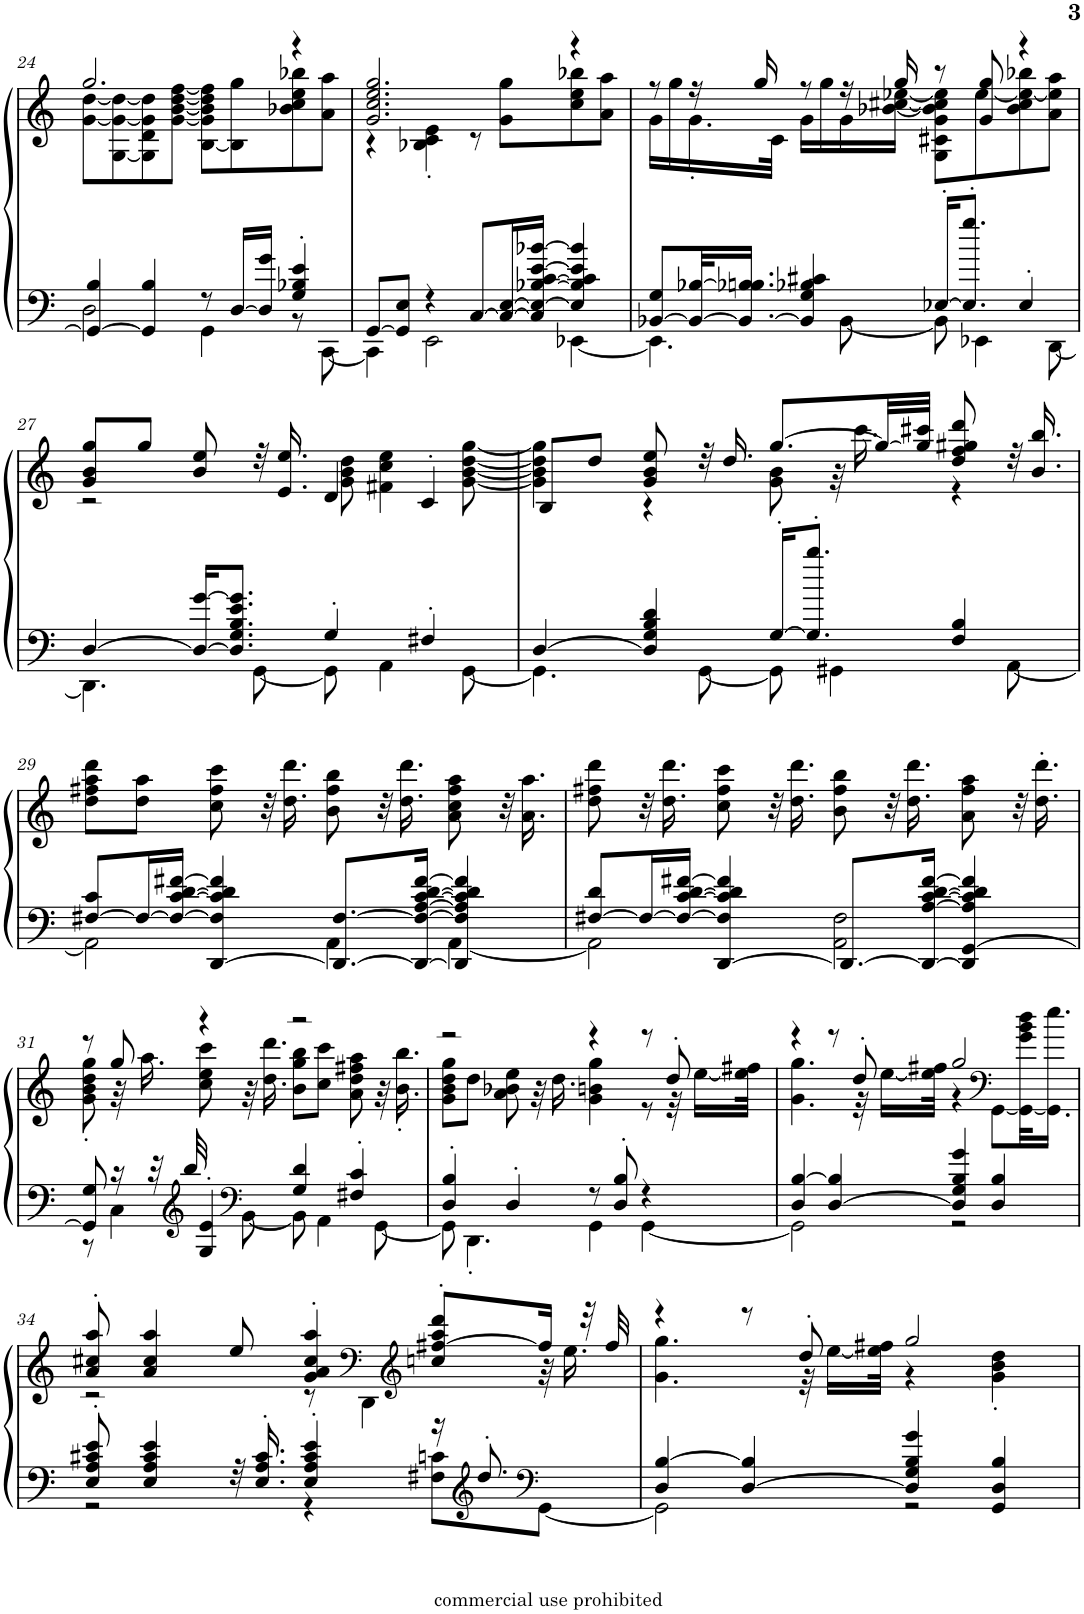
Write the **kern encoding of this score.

**kern	**kern
*part1	*part1
*staff2	*staff1
*I"Piano, Railroad Blues - QRS Word Roll #1141	*
*I'Pno.	*
!!LO:PB:g=z
*clefF4	*clefG2
*k[]	*k[]
*M4/4	*M4/4
=24	=24
*^	*^
4GG/_ 4B/	2D\	2.gg/	[8g\ [8dd\L
.	.	.	[8G\ 8g\_ 8dd\_
4GG/] 4B/	.	.	8G\] 8d\ 8g\] 8dd\]
.	.	.	[8g\ [8b\ [8dd\ [8ff\J
8r	4GG\	.	[8B\ 8g\] 8b\] 8dd\] 8ff\]L
[16D/LL	.	.	8B\] 8gg\
16D/] 16g/JJ	.	.	.
4G/' 4B-X/' 4e/'	8r	4r	8b-X\ 8cc\ 8ee\ 8bb-X\
.	[8CC\	.	8a\ 8aa\J
=25	=25	=25	=25
[8GG/L	4CC\]	2.g/ 2.cc/ 2.ee/ 2.gg/	4r
8GG/] 8E/J	.	.	.
4r	2EE\	.	4B-X\' 4c\' 4e\'
[8C/L	.	.	8r
16C/_ [16E/L	.	.	8g\ 8gg\L
16C/] 16E/_ [16B-X/ [16c/ [16e/ [16b-X/JJ	.	.	.
4E/] 4B-/] 4c/] 4e/] 4b-/]	[4EE-X\	4r	8cc\ 8ee\ 8bb-X\
.	.	.	8a\ 8aa\J
=26	=26	=26	=26
[8BB-X/ 8G/L	4.EE-\]	8r	16g\LL
.	.	.	16gg\
32BB-/_ [32B-X/KL	.	16r	16.g'\
16.BB-/_ 16.B-X/] 16.Bn/JJ	.	.	.
.	.	16gg/	.
.	.	.	32c\JJk
4BB-/] 4G/ 4B-X/ 4c#X/	.	8r	16g\LL
.	.	.	16gg\
.	[8BB-\	16r	16g\
.	.	16gg/	[16b-X\ [16cc#X\ [16ee-X\JJ
[16E-X'/KL	8BB-\]	8r	8G\ 8c#X\ 8g\ 8b-\] 8cc#\] 8ee-\]L
8.E-/]' 8.gg/'J	.	.	.
.	4EE-X\	8g/ 8gg/	[8ee-\
4E-'/	.	4r	8b-\ 8cc#\ 8ee-\_ 8bb-X\
.	[8DD\	.	8a\ 8ee-\] 8aa\J
!!LO:LB:g=z	!!
=27	=27	=27	=27
[4D/	4.DD\]	8g/ 8b/ 8gg/L	2r
.	.	8gg/J	.
16D/_ [16g/KL	.	8b/ 8ee/	.
8.D/] 8.G/ 8.B/ 8.e/ 8.g/]J	.	.	.
.	[8GG\	32r	.
.	.	16.e/ 16.ee/	.
4G'/	8GG\]	4d/	8g\ 8b\ 8dd\
.	4AA\	.	4f#X\ 4cc\ 4ee\
4F#X'/	.	4c'/	.
.	[8GG\	.	[8g\ [8b\ [8dd\ [8gg\
=28	=28	=28	=28
[4D/	4.GG\]	8B/L	4g\] 4b\] 4dd\] 4gg\]
.	.	8dd/J	.
4D/] 4G/ 4B/ 4d/	.	8g/ 8b/ 8ee/	4r
.	[8GG\	32r	.
.	.	16.dd/	.
[16G'/KL	8GG\]	[8.gg/L	8g\ 8b\
8.G/]' 8.bb/'J	.	.	.
.	4GG#X\	.	32r
.	.	.	16.ccc\
.	.	32gg/LL_	.
.	.	32gg/] 32ccc#X/JJJ	.
4F/ 4B/	.	8dd/ 8ff/ 8gg#X/ 8ddd/	4r
.	[8AA\	32r	.
.	.	16.b/ 16.bb/	.
*	*	*v	*v
!!LO:LB:g=z
=29	=29	=29
[8F#X/ 8c/L	2AA\]	8dd\ 8ff#X\ 8aa\ 8ddd\L
16F#/L_	.	8dd\ 8aa\J
16F#/_ [16c/ [16d/ [16f#X/JJ	.	.
[4DD/ 4F#/] 4c/] 4d/] 4f#/]	.	8cc\ 8ff#\ 8ccc\
.	.	32r
.	.	16.dd\ 16.ddd\
8.DD/_ [8.F#/L	4AA\	8b\ 8ff#\ 8bb\
.	.	32r
.	.	16.dd\ 16.ddd\
16DD/_ 16F#/_ [16A/ [16c/ [16d/ [16f#/Jk	.	.
4DD/] 4F#/] 4A/] 4c/] 4d/] 4f#/]	[4AA\	8a\ 8cc\ 8ff#\ 8aa\
.	.	32r
.	.	16.a\ 16.aa\
=30	=30	=30
[8F#X/ 8d/L	2AA\]	8dd\ 8ff#X\ 8ddd\
16F#/L_	.	32r
.	.	16.dd\ 16.ddd\
16F#/_ [16c/ [16d/ [16f#X/JJ	.	.
[4DD/ 4F#/] 4c/] 4d/] 4f#/]	.	8cc\ 8ff#\ 8ccc\
.	.	32r
.	.	16.dd\ 16.ddd\
8.DD/L_	2AA\ 2F#\	8b\ 8ff#\ 8bb\
.	.	32r
.	.	16.dd\ 16.ddd\
16DD/_ [16A/ [16c/ [16d/ [16f#/Jk	.	.
4DD/] [4GG/ 4A/] 4c/] 4d/] 4f#/]	.	8a\ 8ff#\ 8aa\
.	.	32r
.	.	16.dd\' 16.ddd\'
!!LO:LB:g=z
=31	=31	=31
*	*	*^
8GG/] 8G/	8r	8r	8g\' 8b\' 8dd\' 8gg\'
16r	4C\	8gg/	32r
.	.	.	16.aa\
32r	.	.	.
*clefG2	*	*	*
32bb/	.	.	.
4G/' 4e/'	.	4r	8cc\ 8ee\ 8ccc\
*clefF4	*	*	*
.	[8BB\	.	32r
.	.	.	16.dd\ 16.ddd\
4G/ 4d/	8BB\]	2r	8b\ 8gg\ 8bb\L
.	4AA\	.	8cc\ 8ccc\J
4F#X/' 4c/'	.	.	8a\ 8dd\ 8ff#X\ 8aa\
.	[8GG\	.	32r
.	.	.	16.b\' 16.bb\'
=32	=32	=32	=32
4D/' 4B/'	8GG\]	2r	8g\ 8b\ 8dd\ 8gg\L
.	4.DD'\	.	8dd\J
4D'/	.	.	8a\ 8b-X\ 8ee\
.	.	.	32r
.	.	.	16.dd\
8r	4GG\	4r	4g\ 4bn\ 4gg\
8D/' 8B/'	.	.	.
4r	[4GG\	8r	8r
.	.	8dd'/	32r
.	.	.	[16ee\LL
.	.	.	32ee\] 32ff#X\JJk
=33	=33	=33	=33
4D/ [4B/	2GG\]	4r	4.g\ 4.gg\
[4D/ 4B/]	.	8r	.
.	.	8dd'/	32r
.	.	.	[16ee\LL
.	.	.	32ee\] 32ff#X\JJk
4D/] 4G/ 4B/ 4g/	2r	2gg/	4r
*	*	*clefF4	*
4D/ 4B/	.	.	[8GG\L
.	.	.	32GG\_ 32g\ 32b\ 32dd\KL
.	.	.	16.GG\] 16.ee\JJ
!!LO:LB:g=z	!!
=34	=34	=34	=34
8E/' 8A/' 8c#X/' 8e/'	2r	8a/' 8cc#X/' 8aa/'	2r
4E/ 4A/ 4c#/ 4e/	.	4a/ 4cc#/ 4aa/	.
32r	.	8ee/	.
16.E/' 16.A/' 16.c#/'	.	.	.
4E/' 4A/' 4c#/' 4e/'	4r	4g/' 4a/' 4cc#/' 4aa/'	8r
*	*	*clefF4	*
.	.	.	4DD\
*	*	*clefG2	*
16r	8F#X\ 8cn\L	8ccn/' [8ff#X/' 8aa/' 8ddd/'L	.
*clefG2	*	*	*
8.dd'/	.	.	.
*clefF4	*	*	*
.	[8GG\J	16ff#/Jk]	32r
.	.	.	16.ee\
.	.	32r	.
.	.	32ff#/	.
=35	=35	=35	=35
4D/ [4B/	2GG\]	4r	4.g\ 4.gg\
[4D/ 4B/]	.	8r	.
.	.	8dd'/	32r
.	.	.	[16ee\LL
.	.	.	32ee\] 32ff#X\JJk
4D/] 4G/ 4B/ 4g/	2r	2gg/	4r
4GG/ 4D/ 4B/	.	.	4g\' 4b\' 4dd\'
*v	*v	*	*
*	*v	*v
=	=
*-	*-
